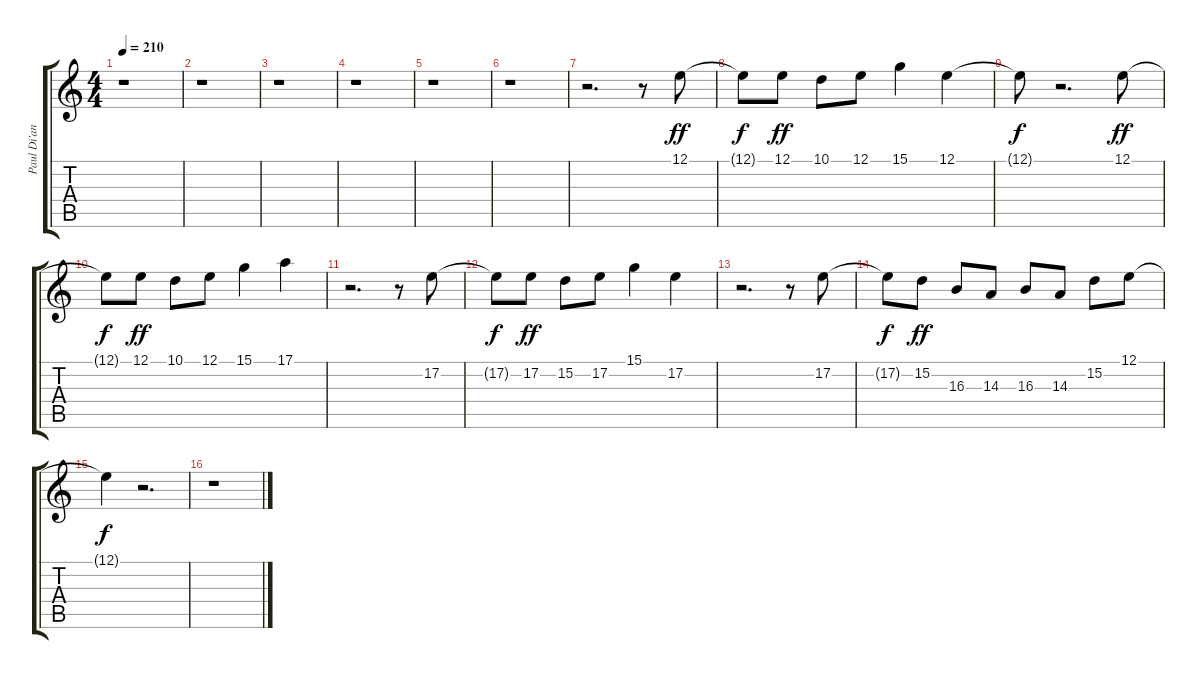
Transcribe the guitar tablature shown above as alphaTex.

\track ("Paul Di'anno" "Paul Di'an") {instrument choiraahs}
\staff {score tabs}
\tuning (E4 B3 G3 D3 A2 E2) {hide}
\ts (4 4)
\tempo 210
\clef g2
\ks c
r.1{dy f} |
r.1 |
r.1 |
r.1 |
r.1 |
r.1 |
r.2{d} r.8 12.1.8{dy ff} |
12.1{t}.8{dy f} 12.1.8{dy ff} 10.1.8 12.1.8 15.1.4 12.1.4 |
12.1{t}.8{dy f} r.2{d} 12.1.8{dy ff} |
12.1{t}.8{dy f} 12.1.8{dy ff} 10.1.8 12.1.8 15.1.4 17.1.4 |
r.2{d} r.8 17.2.8 |
17.2{t}.8{dy f} 17.2.8{dy ff} 15.2.8 17.2.8 15.1.4 17.2.4 |
r.2{d} r.8 17.2.8 |
17.2{t}.8{dy f} 15.2.8{dy ff} 16.3.8 14.3.8 16.3.8 14.3.8 15.2.8 12.1.8 |
12.1{t}.4{dy f} r.2{d} |
r.1
